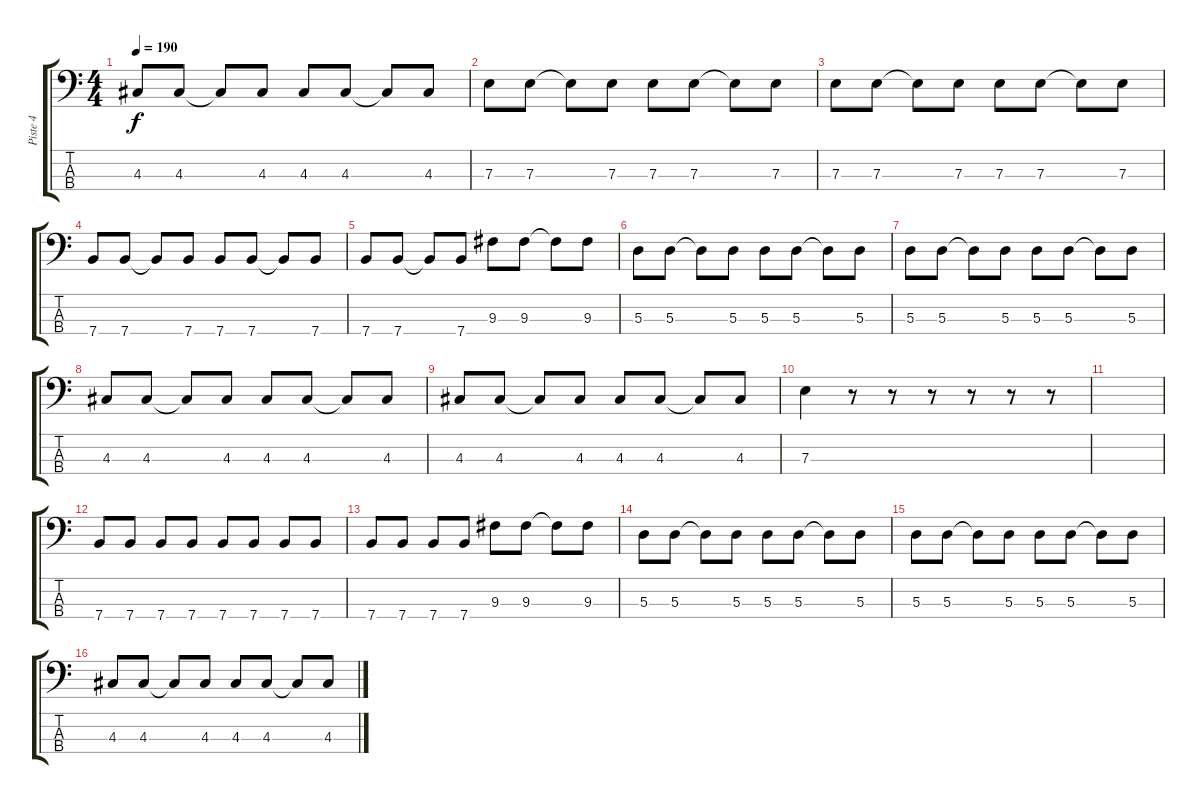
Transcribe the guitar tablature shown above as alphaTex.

\track ("Piste 4" "Piste 4") {instrument electricbasspick}
\staff {score tabs}
\tuning (G2 D2 A1 E1) {hide}
\ts (4 4)
\tempo 190
\clef f4
\ks c
4.3.8{dy f} 4.3.8 4.3{t}.8 4.3.8 4.3.8 4.3.8 4.3{t}.8 4.3.8 |
7.3.8 7.3.8 7.3{t}.8 7.3.8 7.3.8 7.3.8 7.3{t}.8 7.3.8 |
7.3.8 7.3.8 7.3{t}.8 7.3.8 7.3.8 7.3.8 7.3{t}.8 7.3.8 |
7.4.8 7.4.8 7.4{t}.8 7.4.8 7.4.8 7.4.8 7.4{t}.8 7.4.8 |
7.4.8 7.4.8 7.4{t}.8 7.4.8 9.3.8 9.3.8 9.3{t}.8 9.3.8 |
5.3.8 5.3.8 5.3{t}.8 5.3.8 5.3.8 5.3.8 5.3{t}.8 5.3.8 |
5.3.8 5.3.8 5.3{t}.8 5.3.8 5.3.8 5.3.8 5.3{t}.8 5.3.8 |
4.3.8 4.3.8 4.3{t}.8 4.3.8 4.3.8 4.3.8 4.3{t}.8 4.3.8 |
4.3.8 4.3.8 4.3{t}.8 4.3.8 4.3.8 4.3.8 4.3{t}.8 4.3.8 |
7.3.4 r.8 r.8 r.8 r.8 r.8 r.8 |
|
7.4.8 7.4.8 7.4.8 7.4.8 7.4.8 7.4.8 7.4.8 7.4.8 |
7.4.8 7.4.8 7.4.8 7.4.8 9.3.8 9.3.8 9.3{t}.8 9.3.8 |
5.3.8 5.3.8 5.3{t}.8 5.3.8 5.3.8 5.3.8 5.3{t}.8 5.3.8 |
5.3.8 5.3.8 5.3{t}.8 5.3.8 5.3.8 5.3.8 5.3{t}.8 5.3.8 |
4.3.8 4.3.8 4.3{t}.8 4.3.8 4.3.8 4.3.8 4.3{t}.8 4.3.8
